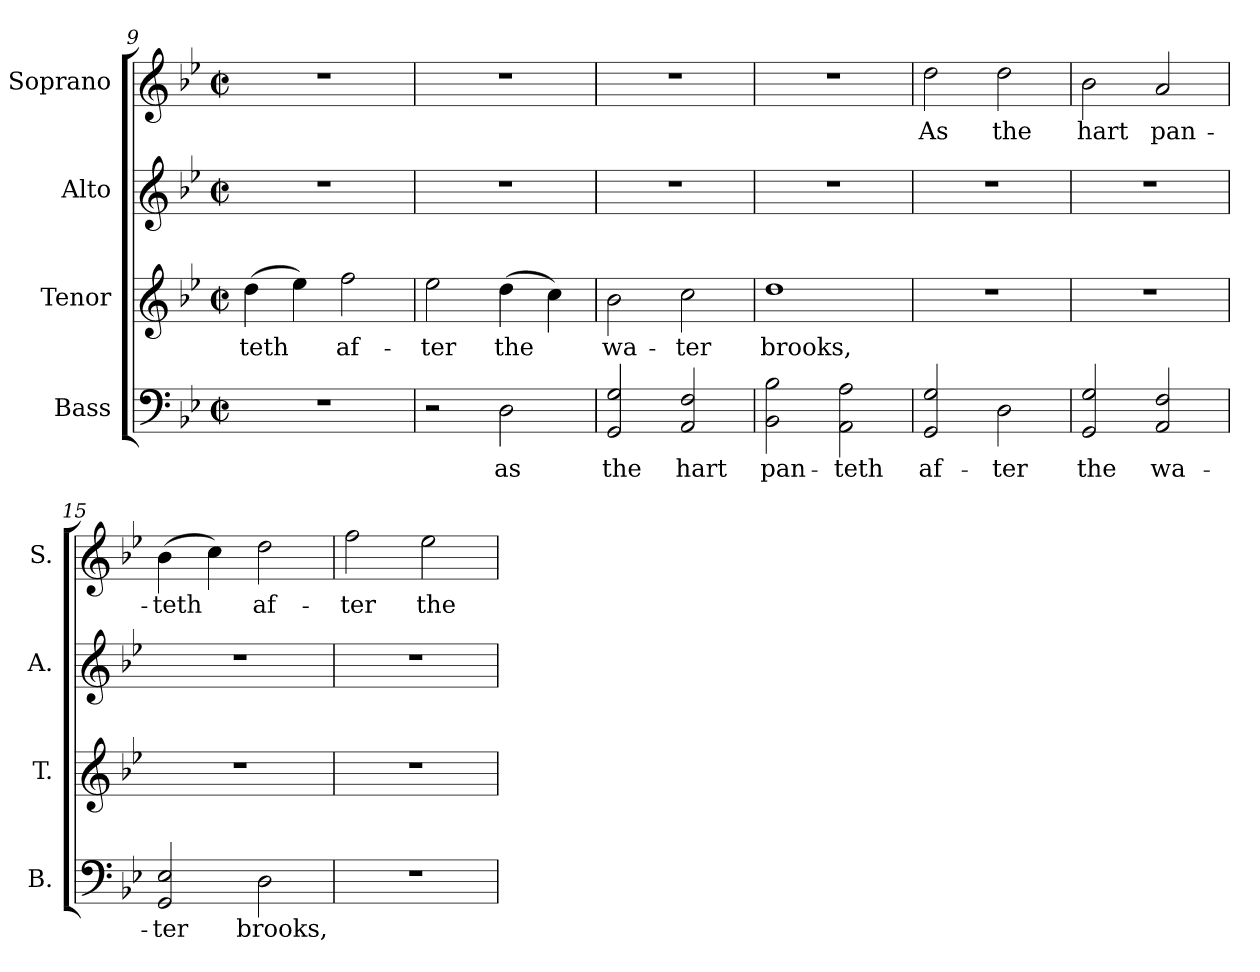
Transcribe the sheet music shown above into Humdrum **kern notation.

**kern	**text	**kern	**text	**kern	**kern	**text
*part4	*part4	*part3	*part3	*part2	*part1	*part1
*staff4	*staff4	*staff3	*staff3	*staff2	*staff1	*staff1
*I"Bass	*	*I"Tenor	*	*I"Alto	*I"Soprano	*
*I'B.	*	*I'T.	*	*I'A.	*I'S.	*
*clefF4	*	*clefG2	*	*clefG2	*clefG2	*
*k[b-e-]	*	*k[b-e-]	*	*k[b-e-]	*k[b-e-]	*
*g:	*	*g:	*	*g:	*g:	*
*M2/2	*	*M2/2	*	*M2/2	*M2/2	*
*met(c|)	*	*met(c|)	*	*met(c|)	*met(c|)	*
=9	=9	=9	=9	=9	=9	=9
!	!	!	!LO:LY:b:color=#000000	!	!	!
1r	.	(4ddi\	-teth	1r	1r	.
.	.	4ee-i\)	.	.	.	.
!	!	!	!LO:LY:b:color=#000000	!	!	!
.	.	2ffi\	af-	.	.	.
!!LO:LB:g=z
=10	=10	=10	=10	=10	=10	=10
!	!	!	!LO:LY:b:color=#000000	!	!	!
2r	.	2ee-i\	-ter	1r	1r	.
!	!LO:LY:b:color=#000000	!	!	!	!	!
!	!	!	!LO:LY:b:color=#000000	!	!	!
2Di\	as	(4ddi\	the	.	.	.
.	.	4cci\)	.	.	.	.
=11	=11	=11	=11	=11	=11	=11
!	!LO:LY:b:color=#000000	!	!	!	!	!
!	!	!	!LO:LY:b:color=#000000	!	!	!
2GGi/ 2Gi	the	2b-i\	wa-	1r	1r	.
!	!LO:LY:b:color=#000000	!	!	!	!	!
!	!	!	!LO:LY:b:color=#000000	!	!	!
2AAi/ 2Fi	hart	2cci\	-ter	.	.	.
=12	=12	=12	=12	=12	=12	=12
!	!LO:LY:b:color=#000000	!	!	!	!	!
!	!	!	!LO:LY:b:color=#000000	!	!	!
2BB-i\ 2B-i	pan-	1ddi	brooks,	1r	1r	.
!	!LO:LY:b:color=#000000	!	!	!	!	!
2AAi\ 2Ai	-teth	.	.	.	.	.
=13	=13	=13	=13	=13	=13	=13
!	!LO:LY:b:color=#000000	!	!	!	!	!
!	!	!	!	!	!	!LO:LY:b:color=#000000
2GGi/ 2Gi	af-	1r	.	1r	2ddi\	As
!	!LO:LY:b:color=#000000	!	!	!	!	!
!	!	!	!	!	!	!LO:LY:b:color=#000000
2Di\	-ter	.	.	.	2ddi\	the
=14	=14	=14	=14	=14	=14	=14
!	!LO:LY:b:color=#000000	!	!	!	!	!
!	!	!	!	!	!	!LO:LY:b:color=#000000
2GGi/ 2Gi	the	1r	.	1r	2b-i\	hart
!	!LO:LY:b:color=#000000	!	!	!	!	!
!	!	!	!	!	!	!LO:LY:b:color=#000000
2AAi/ 2Fi	wa-	.	.	.	2ai/	pan-
=15	=15	=15	=15	=15	=15	=15
!	!LO:LY:b:color=#000000	!	!	!	!	!
!	!	!	!	!	!	!LO:LY:b:color=#000000
2GGi/ 2E-i	-ter	1r	.	1r	(4b-i\	-teth
.	.	.	.	.	4cci\)	.
!	!LO:LY:b:color=#000000	!	!	!	!	!
!	!	!	!	!	!	!LO:LY:b:color=#000000
2Di\	brooks,	.	.	.	2ddi\	af-
=16	=16	=16	=16	=16	=16	=16
!	!	!	!	!	!	!LO:LY:b:color=#000000
1r	.	1r	.	1r	2ffi\	-ter
!	!	!	!	!	!	!LO:LY:b:color=#000000
.	.	.	.	.	2ee-i\	the
=	=	=	=	=	=	=
*-	*-	*-	*-	*-	*-	*-
